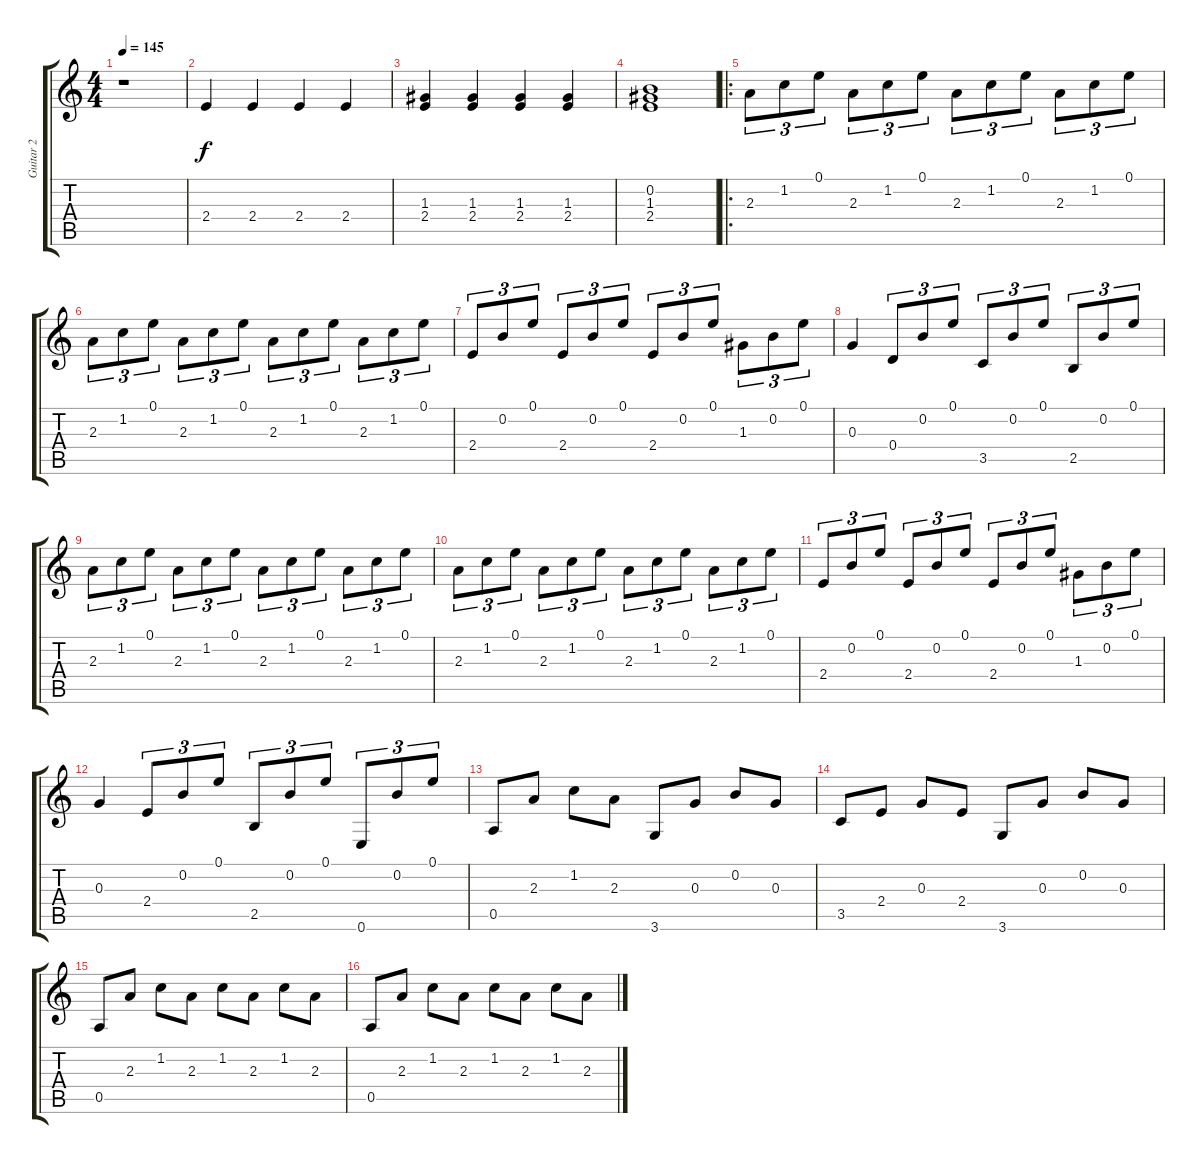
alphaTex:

\track ("Guitar 2" "Guitar 2") {instrument electricguitarclean}
\staff {score tabs}
\tuning (E4 B3 G3 D3 A2 E2) {hide}
\ts (4 4)
\tempo 145
\clef g2
\ks c
r.1{dy f instrument electricguitarclean} |
2.4.4 2.4.4 2.4.4 2.4.4 |
(1.3 2.4).4 (1.3 2.4).4 (1.3 2.4).4 (1.3 2.4).4 |
(0.2 1.3 2.4).1 |
\ro
2.3.8{tu (3 2)} 1.2.8{tu (3 2)} 0.1.8{tu (3 2)} 2.3.8{tu (3 2)} 1.2.8{tu (3 2)} 0.1.8{tu (3 2)} 2.3.8{tu (3 2)} 1.2.8{tu (3 2)} 0.1.8{tu (3 2)} 2.3.8{tu (3 2)} 1.2.8{tu (3 2)} 0.1.8{tu (3 2)} |
2.3.8{tu (3 2)} 1.2.8{tu (3 2)} 0.1.8{tu (3 2)} 2.3.8{tu (3 2)} 1.2.8{tu (3 2)} 0.1.8{tu (3 2)} 2.3.8{tu (3 2)} 1.2.8{tu (3 2)} 0.1.8{tu (3 2)} 2.3.8{tu (3 2)} 1.2.8{tu (3 2)} 0.1.8{tu (3 2)} |
2.4.8{tu (3 2)} 0.2.8{tu (3 2)} 0.1.8{tu (3 2)} 2.4.8{tu (3 2)} 0.2.8{tu (3 2)} 0.1.8{tu (3 2)} 2.4.8{tu (3 2)} 0.2.8{tu (3 2)} 0.1.8{tu (3 2)} 1.3.8{tu (3 2)} 0.2.8{tu (3 2)} 0.1.8{tu (3 2)} |
0.3.4 0.4.8{tu (3 2)} 0.2.8{tu (3 2)} 0.1.8{tu (3 2)} 3.5.8{tu (3 2)} 0.2.8{tu (3 2)} 0.1.8{tu (3 2)} 2.5.8{tu (3 2)} 0.2.8{tu (3 2)} 0.1.8{tu (3 2)} |
2.3.8{tu (3 2)} 1.2.8{tu (3 2)} 0.1.8{tu (3 2)} 2.3.8{tu (3 2)} 1.2.8{tu (3 2)} 0.1.8{tu (3 2)} 2.3.8{tu (3 2)} 1.2.8{tu (3 2)} 0.1.8{tu (3 2)} 2.3.8{tu (3 2)} 1.2.8{tu (3 2)} 0.1.8{tu (3 2)} |
2.3.8{tu (3 2)} 1.2.8{tu (3 2)} 0.1.8{tu (3 2)} 2.3.8{tu (3 2)} 1.2.8{tu (3 2)} 0.1.8{tu (3 2)} 2.3.8{tu (3 2)} 1.2.8{tu (3 2)} 0.1.8{tu (3 2)} 2.3.8{tu (3 2)} 1.2.8{tu (3 2)} 0.1.8{tu (3 2)} |
2.4.8{tu (3 2)} 0.2.8{tu (3 2)} 0.1.8{tu (3 2)} 2.4.8{tu (3 2)} 0.2.8{tu (3 2)} 0.1.8{tu (3 2)} 2.4.8{tu (3 2)} 0.2.8{tu (3 2)} 0.1.8{tu (3 2)} 1.3.8{tu (3 2)} 0.2.8{tu (3 2)} 0.1.8{tu (3 2)} |
0.3.4 2.4.8{tu (3 2)} 0.2.8{tu (3 2)} 0.1.8{tu (3 2)} 2.5.8{tu (3 2)} 0.2.8{tu (3 2)} 0.1.8{tu (3 2)} 0.6.8{tu (3 2)} 0.2.8{tu (3 2)} 0.1.8{tu (3 2)} |
0.5.8 2.3.8 1.2.8 2.3.8 3.6.8 0.3.8 0.2.8 0.3.8 |
3.5.8 2.4.8 0.3.8 2.4.8 3.6.8 0.3.8 0.2.8 0.3.8 |
0.5.8 2.3.8 1.2.8 2.3.8 1.2.8 2.3.8 1.2.8 2.3.8 |
0.5.8 2.3.8 1.2.8 2.3.8 1.2.8 2.3.8 1.2.8 2.3.8
